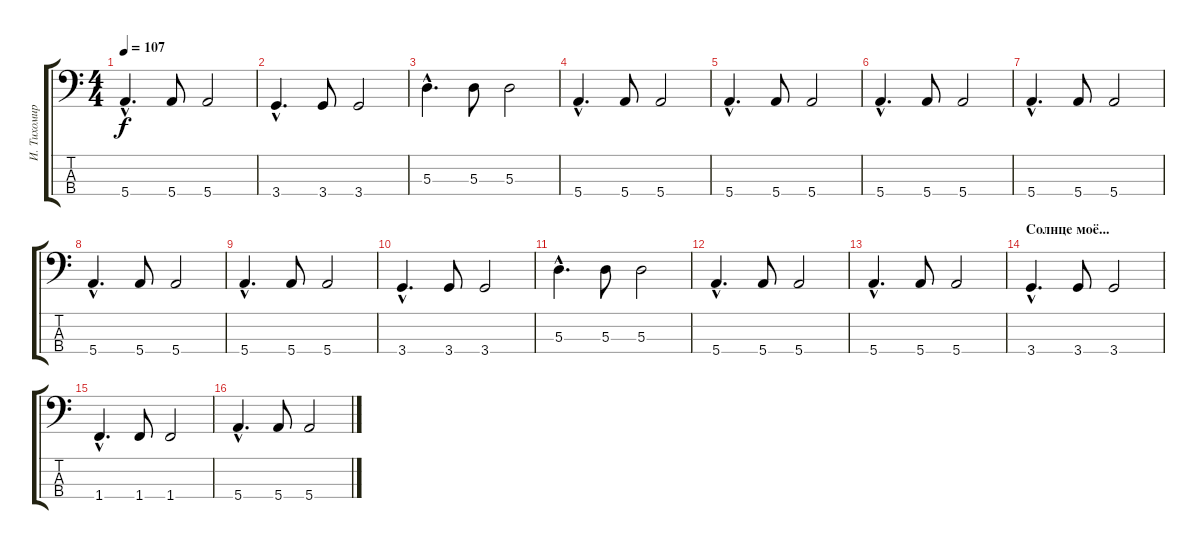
\track ("И. Тихомиров" "И. Тихомир") {instrument electricbassfinger}
\staff {score tabs}
\tuning (G2 D2 A1 E1) {hide}
\ts (4 4)
\tempo 107
\clef f4
\ks c
5.4{hac}.4{d dy f} 5.4.8 5.4.2 |
3.4{hac}.4{d} 3.4.8 3.4.2 |
5.3{hac}.4{d} 5.3.8 5.3.2 |
5.4{hac}.4{d} 5.4.8 5.4.2 |
5.4{hac}.4{d} 5.4.8 5.4.2 |
5.4{hac}.4{d} 5.4.8 5.4.2 |
5.4{hac}.4{d} 5.4.8 5.4.2 |
5.4{hac}.4{d} 5.4.8 5.4.2 |
5.4{hac}.4{d} 5.4.8 5.4.2 |
3.4{hac}.4{d} 3.4.8 3.4.2 |
5.3{hac}.4{d} 5.3.8 5.3.2 |
5.4{hac}.4{d} 5.4.8 5.4.2 |
5.4{hac}.4{d} 5.4.8 5.4.2 |
\section ("" "Солнце моё...")
3.4{hac}.4{d} 3.4.8 3.4.2 |
1.4{hac}.4{d} 1.4.8 1.4.2 |
5.4{hac}.4{d} 5.4.8 5.4.2
